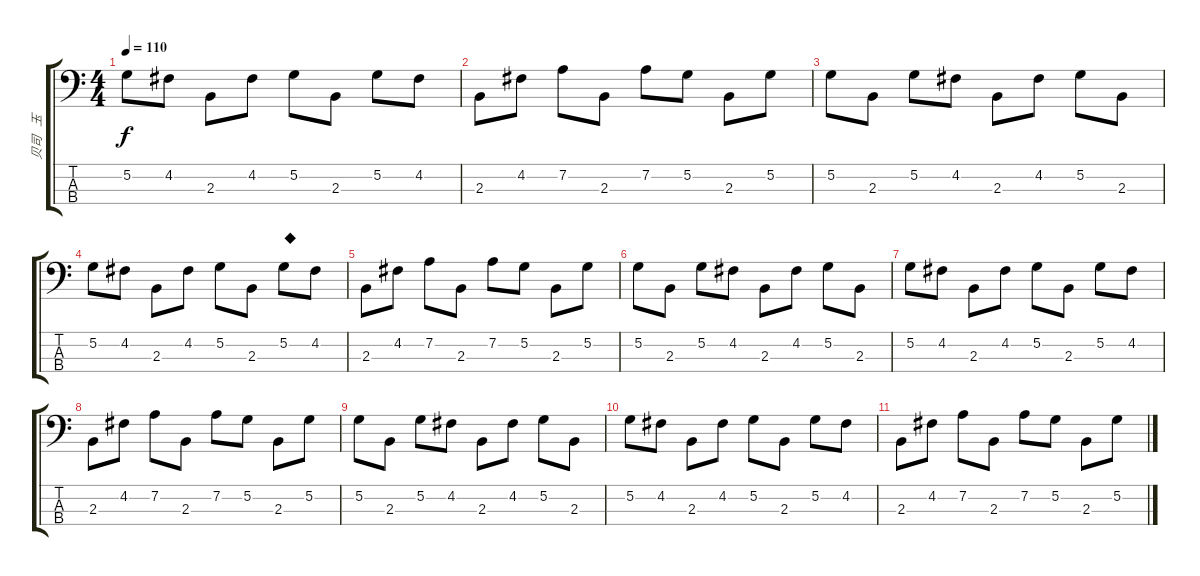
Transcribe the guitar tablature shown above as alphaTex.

\track ("贝司   玉" "贝司   玉") {instrument electricbassfinger}
\staff {score tabs}
\tuning (G2 D2 A1 E1) {hide}
\ts (4 4)
\tempo 110
\clef f4
\ks c
5.2.8{dy f} 4.2.8 2.3.8 4.2.8 5.2.8 2.3.8 5.2.8 4.2.8 |
2.3.8 4.2.8 7.2.8 2.3.8 7.2.8 5.2.8 2.3.8 5.2.8 |
5.2.8 2.3.8 5.2.8 4.2.8 2.3.8 4.2.8 5.2.8 2.3.8 |
5.2.8 4.2.8 2.3.8 4.2.8 5.2.8 2.3.8 5.2.8{txt "◆"} 4.2.8 |
2.3.8 4.2.8 7.2.8 2.3.8 7.2.8 5.2.8 2.3.8 5.2.8 |
5.2.8 2.3.8 5.2.8 4.2.8 2.3.8 4.2.8 5.2.8 2.3.8 |
5.2.8 4.2.8 2.3.8 4.2.8 5.2.8 2.3.8 5.2.8 4.2.8 |
2.3.8 4.2.8 7.2.8 2.3.8 7.2.8 5.2.8 2.3.8 5.2.8 |
5.2.8 2.3.8 5.2.8 4.2.8 2.3.8 4.2.8 5.2.8 2.3.8 |
5.2.8 4.2.8 2.3.8 4.2.8 5.2.8 2.3.8 5.2.8 4.2.8 |
2.3.8 4.2.8 7.2.8 2.3.8 7.2.8 5.2.8 2.3.8 5.2.8
